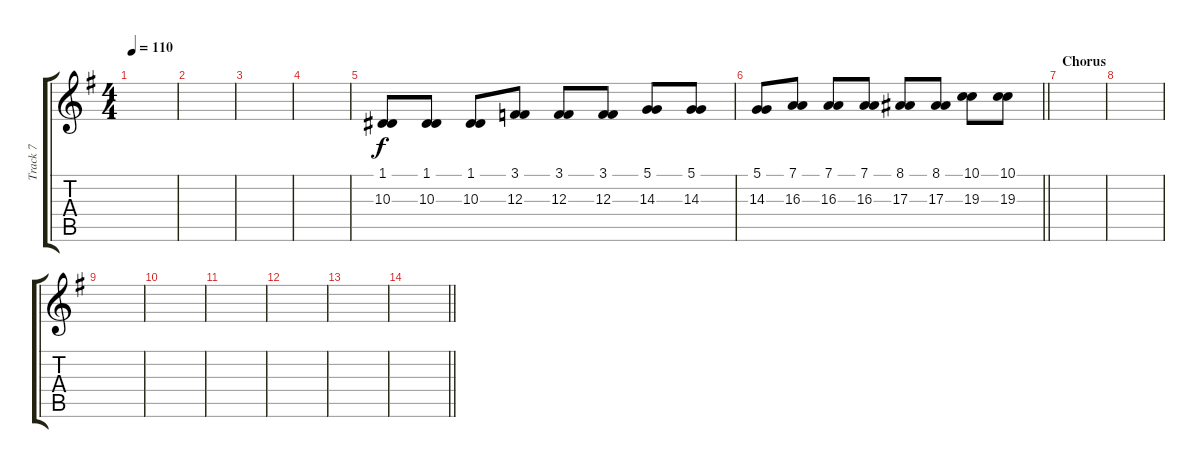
\track ("Track 7" "Track 7") {instrument acousticgrandpiano}
\staff {score tabs}
\tuning (D4 A3 F3 C3 G2 C2) {hide}
\ts (4 4)
\tempo 110
\clef g2
\ks g
|
|
|
|
(1.1 10.3).8 (1.1 10.3).8 (1.1 10.3).8 (3.1 12.3).8 (3.1 12.3).8 (3.1 12.3).8 (5.1 14.3).8 (5.1 14.3).8 |
\barLineRight lightlight
(5.1 14.3).8 (7.1 16.3).8 (7.1 16.3).8 (7.1 16.3).8 (8.1 17.3).8 (8.1 17.3).8 (10.1 19.3).8 (10.1 19.3).8 |
\section ("" "Chorus")
|
|
|
|
|
|
|
\barLineRight lightlight
